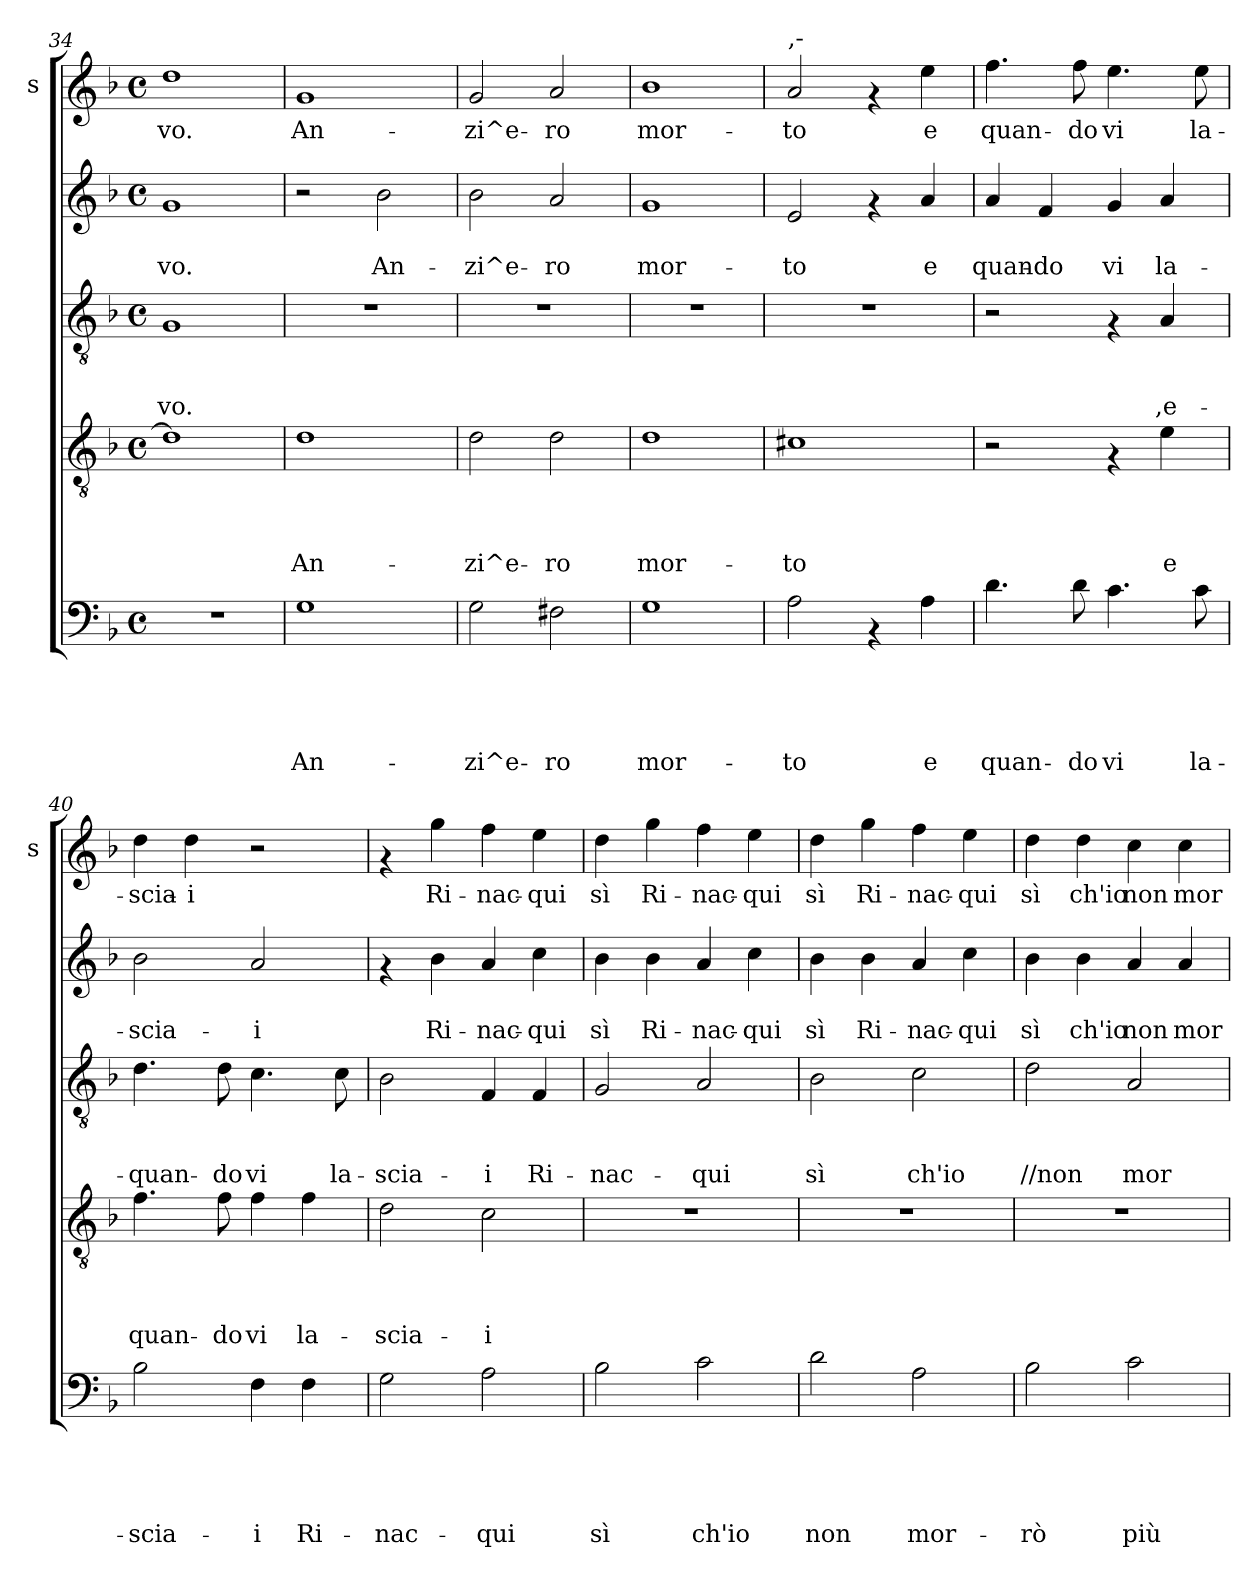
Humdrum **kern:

**kern	**text	**text	**text	**text	**text	**kern	**text	**text	**text	**text	**kern	**text	**text	**text	**kern	**text	**text	**kern	**text
*part5	*part5	*part5	*part5	*part5	*part5	*part4	*part4	*part4	*part4	*part4	*part3	*part3	*part3	*part3	*part2	*part2	*part2	*part1	*part1
*staff5	*staff5	*staff5	*staff5	*staff5	*staff5	*staff4	*staff4	*staff4	*staff4	*staff4	*staff3	*staff3	*staff3	*staff3	*staff2	*staff2	*staff2	*staff1	*staff1
*	*	*	*	*	*	*	*	*	*	*	*	*	*	*	*	*	*	*I"s	*
*	*	*	*	*	*	*	*	*	*	*	*	*	*	*	*	*	*	*I's	*
*clefF4	*	*	*	*	*	*clefGv2	*	*	*	*	*clefGv2	*	*	*	*clefG2	*	*	*clefG2	*
*k[b-]	*	*	*	*	*	*k[b-]	*	*	*	*	*k[b-]	*	*	*	*k[b-]	*	*	*k[b-]	*
*F:	*	*	*	*	*	*F:	*	*	*	*	*F:	*	*	*	*F:	*	*	*F:	*
*M4/4	*	*	*	*	*	*M4/4	*	*	*	*	*M4/4	*	*	*	*M4/4	*	*	*M4/4	*
*met(c)	*	*	*	*	*	*met(c)	*	*	*	*	*met(c)	*	*	*	*met(c)	*	*	*met(c)	*
=34	=34	=34	=34	=34	=34	=34	=34	=34	=34	=34	=34	=34	=34	=34	=34	=34	=34	=34	=34
!	!	!	!	!	!	!	!	!	!	!	!	!	!	!LO:LY:b	!	!	!LO:LY:b	!	!LO:LY:b
1r	.	.	.	.	.	1d]	.	.	.	.	1G	.	.	-vo.	1g	.	-vo.	1dd	-vo.
=35	=35	=35	=35	=35	=35	=35	=35	=35	=35	=35	=35	=35	=35	=35	=35	=35	=35	=35	=35
!	!	!	!	!	!LO:LY:b	!	!	!	!	!LO:LY:b	!	!	!	!	!	!	!	!	!LO:LY:b
1G	.	.	.	.	An-	1d	.	.	.	An-	1r	.	.	.	2r	.	.	1g	An-
!	!	!	!	!	!	!	!	!	!	!	!	!	!	!	!	!	!LO:LY:b	!	!
.	.	.	.	.	.	.	.	.	.	.	.	.	.	.	2b-\	.	An-	.	.
=36	=36	=36	=36	=36	=36	=36	=36	=36	=36	=36	=36	=36	=36	=36	=36	=36	=36	=36	=36
!	!	!	!	!	!LO:LY:b	!	!	!	!	!LO:LY:b	!	!	!	!	!	!	!LO:LY:b	!	!LO:LY:b
2G\	.	.	.	.	-zi^e-	2d\	.	.	.	-zi^e-	1r	.	.	.	2b-\	.	-zi^e-	2g/	-zi^e-
!	!	!	!	!	!LO:LY:b	!	!	!	!	!LO:LY:b	!	!	!	!	!	!	!LO:LY:b	!	!LO:LY:b
2F#X\	.	.	.	.	-ro	2d\	.	.	.	-ro	.	.	.	.	2a/	.	-ro	2a/	-ro
=37	=37	=37	=37	=37	=37	=37	=37	=37	=37	=37	=37	=37	=37	=37	=37	=37	=37	=37	=37
!	!	!	!	!	!LO:LY:b	!	!	!	!	!LO:LY:b	!	!	!	!	!	!	!LO:LY:b	!	!LO:LY:b
1G	.	.	.	.	mor-	1d	.	.	.	mor-	1r	.	.	.	1g	.	mor-	1b-	mor-
!!LO:PB:g=z
=38	=38	=38	=38	=38	=38	=38	=38	=38	=38	=38	=38	=38	=38	=38	=38	=38	=38	=38	=38
!	!	!	!	!	!	!	!	!	!	!	!	!	!	!	!	!	!	!LO:TX:a:t=,-	!
!	!	!	!	!	!LO:LY:b	!	!	!	!	!LO:LY:b	!	!	!	!	!	!	!LO:LY:b	!	!LO:LY:b
2A\	.	.	.	.	-to	1c#X	.	.	.	-to	1r	.	.	.	2e/	.	-to	2a/	-to
4rAA	.	.	.	.	.	.	.	.	.	.	.	.	.	.	4rf	.	.	4rf	.
!	!	!	!	!	!LO:LY:b	!	!	!	!	!	!	!	!	!	!	!	!LO:LY:b	!	!LO:LY:b
4A\	.	.	.	.	e	.	.	.	.	.	.	.	.	.	4a/	.	e	4ee\	e
=39	=39	=39	=39	=39	=39	=39	=39	=39	=39	=39	=39	=39	=39	=39	=39	=39	=39	=39	=39
!	!	!	!	!	!LO:LY:b	!	!	!	!	!	!	!	!	!	!	!	!LO:LY:b	!	!LO:LY:b
4.d\	.	.	.	.	quan-	2r	.	.	.	.	2r	.	.	.	4a/	.	quan-	4.ff\	quan-
!	!	!	!	!	!	!	!	!	!	!	!	!	!	!	!	!	!LO:LY:b	!	!
.	.	.	.	.	.	.	.	.	.	.	.	.	.	.	4f/	.	-do	.	.
!	!	!	!	!	!LO:LY:b	!	!	!	!	!	!	!	!	!	!	!	!	!	!LO:LY:b
8d\	.	.	.	.	-do	.	.	.	.	.	.	.	.	.	.	.	.	8ff\	-do
!	!	!	!	!	!LO:LY:b	!	!	!	!	!	!	!	!	!	!	!	!LO:LY:b	!	!LO:LY:b
4.c\	.	.	.	.	vi	4rF	.	.	.	.	4rF	.	.	.	4g/	.	vi	4.ee\	vi
!	!	!	!	!	!	!	!	!	!	!LO:LY:b	!	!	!	!LO:LY:b	!	!	!LO:LY:b	!	!
.	.	.	.	.	.	4e\	.	.	.	e	4A/	.	.	,e-	4a/	.	la-	.	.
!	!	!	!	!	!LO:LY:b	!	!	!	!	!	!	!	!	!	!	!	!	!	!LO:LY:b
8c\	.	.	.	.	la-	.	.	.	.	.	.	.	.	.	.	.	.	8ee\	la-
=40	=40	=40	=40	=40	=40	=40	=40	=40	=40	=40	=40	=40	=40	=40	=40	=40	=40	=40	=40
!	!	!	!	!	!LO:LY:b	!	!	!	!	!LO:LY:b	!	!	!	!LO:LY:b	!	!	!LO:LY:b	!	!LO:LY:b
2B-\	.	.	.	.	-scia-	4.f\	.	.	.	quan-	4.d\	.	.	-quan-	2b-\	.	-scia-	4dd\	-scia-
!	!	!	!	!	!	!	!	!	!	!	!	!	!	!	!	!	!	!	!LO:LY:b
.	.	.	.	.	.	.	.	.	.	.	.	.	.	.	.	.	.	4dd\	-i
!	!	!	!	!	!	!	!	!	!	!LO:LY:b	!	!	!	!LO:LY:b	!	!	!	!	!
.	.	.	.	.	.	8f\	.	.	.	-do	8d\	.	.	-do	.	.	.	.	.
!	!	!	!	!	!LO:LY:b	!	!	!	!	!LO:LY:b	!	!	!	!LO:LY:b	!	!	!LO:LY:b	!	!
4F\	.	.	.	.	-i	4f\	.	.	.	vi	4.c\	.	.	vi	2a/	.	-i	2r	.
!	!	!	!	!	!LO:LY:b	!	!	!	!	!LO:LY:b	!	!	!	!	!	!	!	!	!
4F\	.	.	.	.	Ri-	4f\	.	.	.	la-	.	.	.	.	.	.	.	.	.
!	!	!	!	!	!	!	!	!	!	!	!	!	!	!LO:LY:b	!	!	!	!	!
.	.	.	.	.	.	.	.	.	.	.	8c\	.	.	la-	.	.	.	.	.
=41	=41	=41	=41	=41	=41	=41	=41	=41	=41	=41	=41	=41	=41	=41	=41	=41	=41	=41	=41
!	!	!	!	!	!LO:LY:b	!	!	!	!	!LO:LY:b	!	!	!	!LO:LY:b	!	!	!	!	!
2G\	.	.	.	.	-nac-	2d\	.	.	.	-scia-	2B-\	.	.	-scia-	4rf	.	.	4rf	.
!	!	!	!	!	!	!	!	!	!	!	!	!	!	!	!	!	!LO:LY:b	!	!LO:LY:b
.	.	.	.	.	.	.	.	.	.	.	.	.	.	.	4b-\	.	Ri-	4gg\	Ri-
!	!	!	!	!	!LO:LY:b	!	!	!	!	!LO:LY:b	!	!	!	!LO:LY:b	!	!	!LO:LY:b	!	!LO:LY:b
2A\	.	.	.	.	-qui	2c\	.	.	.	-i	4F/	.	.	-i	4a/	.	-nac-	4ff\	-nac-
!	!	!	!	!	!	!	!	!	!	!	!	!	!	!LO:LY:b	!	!	!LO:LY:b	!	!LO:LY:b
.	.	.	.	.	.	.	.	.	.	.	4F/	.	.	Ri-	4cc\	.	-qui	4ee\	-qui
=42	=42	=42	=42	=42	=42	=42	=42	=42	=42	=42	=42	=42	=42	=42	=42	=42	=42	=42	=42
!	!	!	!	!	!LO:LY:b	!	!	!	!	!	!	!	!	!LO:LY:b	!	!	!LO:LY:b	!	!LO:LY:b
2B-\	.	.	.	.	sì	1r	.	.	.	.	2G/	.	.	-nac-	4b-\	.	sì	4dd\	sì
!	!	!	!	!	!	!	!	!	!	!	!	!	!	!	!	!	!LO:LY:b	!	!LO:LY:b
.	.	.	.	.	.	.	.	.	.	.	.	.	.	.	4b-\	.	Ri-	4gg\	Ri-
!	!	!	!	!	!LO:LY:b	!	!	!	!	!	!	!	!	!LO:LY:b	!	!	!LO:LY:b	!	!LO:LY:b
2c\	.	.	.	.	ch'io	.	.	.	.	.	2A/	.	.	-qui	4a/	.	-nac-	4ff\	-nac-
!	!	!	!	!	!	!	!	!	!	!	!	!	!	!	!	!	!LO:LY:b	!	!LO:LY:b
.	.	.	.	.	.	.	.	.	.	.	.	.	.	.	4cc\	.	-qui	4ee\	-qui
=43	=43	=43	=43	=43	=43	=43	=43	=43	=43	=43	=43	=43	=43	=43	=43	=43	=43	=43	=43
!	!	!	!	!	!LO:LY:b	!	!	!	!	!	!	!	!	!LO:LY:b	!	!	!LO:LY:b	!	!LO:LY:b
2d\	.	.	.	.	non	1r	.	.	.	.	2B-\	.	.	sì	4b-\	.	sì	4dd\	sì
!	!	!	!	!	!	!	!	!	!	!	!	!	!	!	!	!	!LO:LY:b	!	!LO:LY:b
.	.	.	.	.	.	.	.	.	.	.	.	.	.	.	4b-\	.	Ri-	4gg\	Ri-
!	!	!	!	!	!LO:LY:b	!	!	!	!	!	!	!	!	!LO:LY:b	!	!	!LO:LY:b	!	!LO:LY:b
2A\	.	.	.	.	mor-	.	.	.	.	.	2c\	.	.	ch'io	4a/	.	-nac-	4ff\	-nac-
!	!	!	!	!	!	!	!	!	!	!	!	!	!	!	!	!	!LO:LY:b	!	!LO:LY:b
.	.	.	.	.	.	.	.	.	.	.	.	.	.	.	4cc\	.	-qui	4ee\	-qui
!!LO:PB:g=z
=44	=44	=44	=44	=44	=44	=44	=44	=44	=44	=44	=44	=44	=44	=44	=44	=44	=44	=44	=44
!	!	!	!	!	!LO:LY:b	!	!	!	!	!	!	!	!	!LO:LY:b	!	!	!LO:LY:b	!	!LO:LY:b
2B-\	.	.	.	.	-rò	1r	.	.	.	.	2d\	.	.	//non	4b-\	.	sì	4dd\	sì
!	!	!	!	!	!	!	!	!	!	!	!	!	!	!	!	!	!LO:LY:b	!	!LO:LY:b
.	.	.	.	.	.	.	.	.	.	.	.	.	.	.	4b-\	.	ch'io	4dd\	ch'io
!	!	!	!	!	!LO:LY:b	!	!	!	!	!	!	!	!	!LO:LY:b	!	!	!LO:LY:b	!	!LO:LY:b
2c\	.	.	.	.	più	.	.	.	.	.	2A/	.	.	mor-	4a/	.	non	4cc\	non
!	!	!	!	!	!	!	!	!	!	!	!	!	!	!	!	!	!LO:LY:b	!	!LO:LY:b
.	.	.	.	.	.	.	.	.	.	.	.	.	.	.	4a/	.	mor-	4cc\	mor-
=	=	=	=	=	=	=	=	=	=	=	=	=	=	=	=	=	=	=	=
*-	*-	*-	*-	*-	*-	*-	*-	*-	*-	*-	*-	*-	*-	*-	*-	*-	*-	*-	*-
